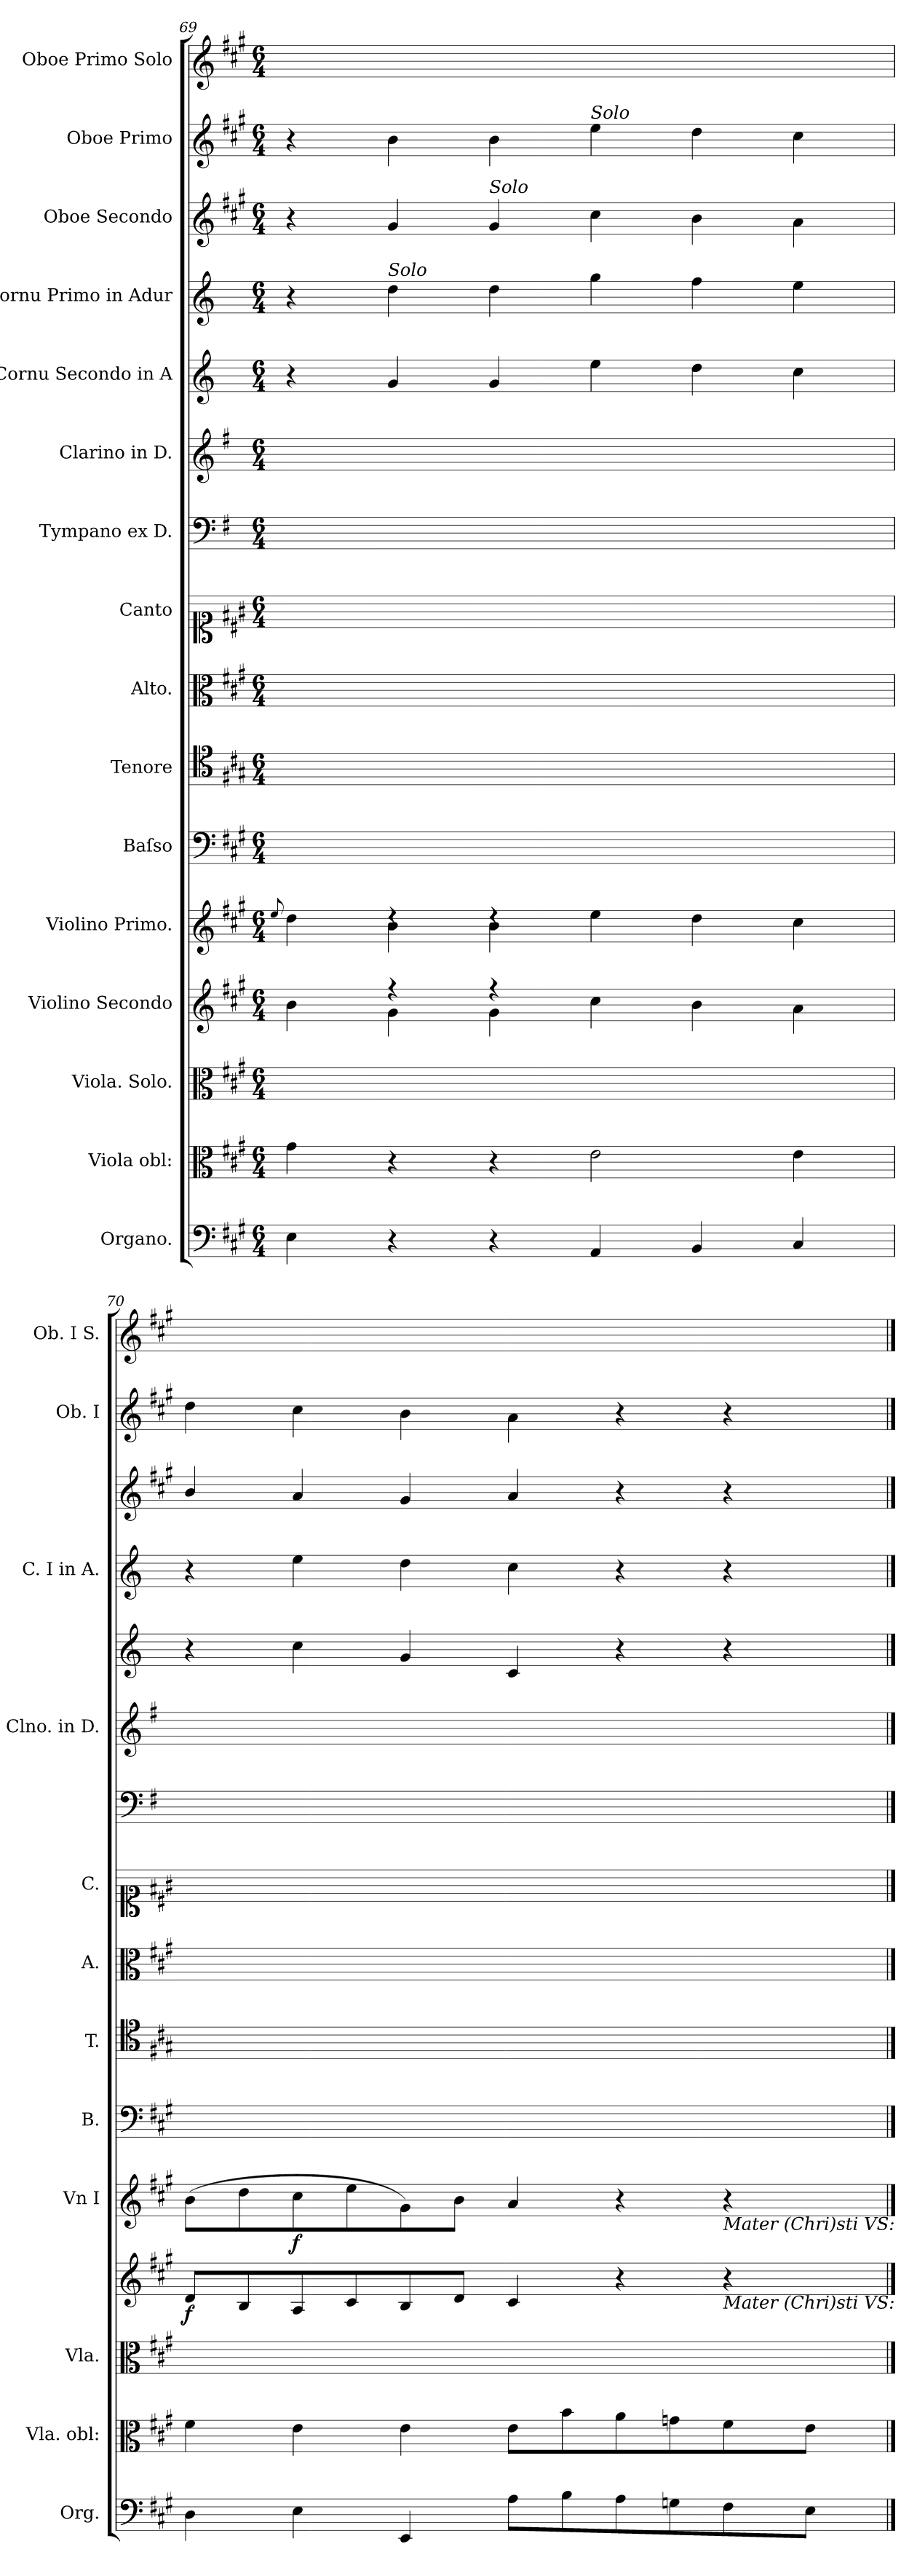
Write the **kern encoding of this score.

**kern	**kern	**kern	**kern	**dynam	**kern	**dynam	**kern	**kern	**kern	**kern	**kern	**kern	**kern	**kern	**kern	**kern	**kern
*part16	*part15	*part14	*part13	*part13	*part12	*part12	*part11	*part10	*part9	*part8	*part7	*part6	*part5	*part4	*part3	*part2	*part1
*staff16	*staff15	*staff14	*staff13	*staff13	*staff12	*staff12	*staff11	*staff10	*staff9	*staff8	*staff7	*staff6	*staff5	*staff4	*staff3	*staff2	*staff1
*I"Organo.	*I"Viola obl:	*I"Viola. Solo.	*I"Violino Secondo	*	*I"Violino Primo.	*	*I"Baſso	*I"Tenore	*I"Alto.	*I"Canto	*I"Tympano ex D.	*I"Clarino in D.	*I"Cornu Secondo in A	*I"Cornu Primo in Adur	*I"Oboe Secondo	*I"Oboe Primo	*I"Oboe Primo Solo
*I'Org.	*I'Vla. obl:	*I'Vla.	*	*	*I'Vn I	*	*I'B.	*I'T.	*I'A.	*I'C.	*	*I'Clno. in D.	*	*I'C. I in A.	*	*I'Ob. I	*I'Ob. I S.
*clefF4	*clefC3	*clefC3	*clefG2	*	*clefG2	*	*clefF4	*clefC4	*clefC3	*clefC1	*clefF4	*clefG2	*clefG2	*clefG2	*clefG2	*clefG2	*clefG2
*	*	*	*	*	*	*	*	*	*	*	*ITrd-1c-2	*ITrd-1c-2	*ITrd2c3	*ITrd2c3	*	*	*
*k[f#c#g#]	*k[f#c#g#]	*k[f#c#g#]	*k[f#c#g#]	*	*k[f#c#g#]	*	*k[f#c#g#]	*k[f#c#g#]	*k[f#c#g#]	*k[f#c#g#]	*k[f#c#g#]	*k[f#c#g#]	*k[f#c#g#]	*k[f#c#g#]	*k[f#c#g#]	*k[f#c#g#]	*k[f#c#g#]
*A:	*A:	*A:	*A:	*	*A:	*	*A:	*A:	*A:	*A:	*A:	*A:	*	*	*A:	*A:	*A:
*M6/4	*M6/4	*M6/4	*M6/4	*	*M6/4	*	*M6/4	*M6/4	*M6/4	*M6/4	*M6/4	*M6/4	*M6/4	*M6/4	*M6/4	*M6/4	*M6/4
=69	=69	=69	=69	=69	=69	=69	=69	=69	=69	=69	=69	=69	=69	=69	=69	=69	=69
.	.	.	.	.	8qqee/	.	.	.	.	.	.	.	.	.	.	.	.
*	*	*	*^	*	*^	*	*	*	*	*	*	*	*	*	*	*	*
4E\	4g#\	1.ryy	4b\	4ryy	.	4dd\	4ryy	.	1.ryy	1.ryy	1.ryy	1.ryy	1.ryy	1.ryy	4r	4r	4r	4r	1.ryy
!	!	!	!	!	!	!	!	!	!	!	!	!	!	!	!	!LO:TX:a:i:t=Solo	!	!	!
4r	4r	.	4r	4g#!\	.	4rdd	4b!\	.	.	.	.	.	.	.	4e/	4b\	4g#/	4b\	.
!	!	!	!	!	!	!	!	!	!	!	!	!	!	!	!	!	!LO:TX:a:i:t=Solo	!	!
4r	4r	.	4r	4g#!\	.	4rdd	4b!\	.	.	.	.	.	.	.	4e/	4b\	4g#/	4b\	.
!	!	!	!	!	!	!	!	!	!	!	!	!	!	!	!	!	!	!LO:TX:a:i:t=Solo	!
4AA/	2e\	.	4cc#\	2.ryy	.	4ee\	2.ryy	.	.	.	.	.	.	.	4cc#\	4ee\	4cc#\	4ee\	.
4BB/	.	.	4b\	.	.	4dd\	.	.	.	.	.	.	.	.	4b\	4dd\	4b\	4dd\	.
4C#/	4e\	.	4a\	.	.	4cc#\	.	.	.	.	.	.	.	.	4a\	4cc#\	4a\	4cc#\	.
*	*	*	*v	*v	*	*	*	*	*	*	*	*	*	*	*	*	*	*	*
*	*	*	*	*	*v	*v	*	*	*	*	*	*	*	*	*	*	*	*
=70	=70	=70	=70	=70	=70	=70	=70	=70	=70	=70	=70	=70	=70	=70	=70	=70	=70
4D\	4f#\	1.ryy	8d/L	f	(8b\L	.	1.ryy	1.ryy	1.ryy	1.ryy	1.ryy	1.ryy	4r	4r	4b/	4dd\	1.ryy
.	.	.	8B/	.	8dd\	.	.	.	.	.	.	.	.	.	.	.	.
!	!	!	!	!	!	!LO:DY:b	!	!	!	!	!	!	!	!	!	!	!
4E\	4e\	.	8A/	.	8cc#\	f	.	.	.	.	.	.	4a\	4cc#\	4a/	4cc#\	.
.	.	.	8c#/	.	8ee\	.	.	.	.	.	.	.	.	.	.	.	.
4EE/	4e\	.	8B/	.	8g#\)	.	.	.	.	.	.	.	4e/	4b\	4g#/	4b\	.
.	.	.	8d/J	.	8b\J	.	.	.	.	.	.	.	.	.	.	.	.
8A\L	8e\L	.	4c#/	.	4a/	.	.	.	.	.	.	.	4A/	4a\	4a/	4a\	.
8B\	8b\	.	.	.	.	.	.	.	.	.	.	.	.	.	.	.	.
8A\	8a\	.	4r	.	4r	.	.	.	.	.	.	.	4r	4r	4r	4r	.
8Gn\	8gn\	.	.	.	.	.	.	.	.	.	.	.	.	.	.	.	.
!	!	!	!	!	!LO:TX:b:i:t=Mater (Chri)sti VS&colon;	!	!	!	!	!	!	!	!	!	!	!	!
!	!	!	!LO:TX:b:i:t=Mater (Chri)sti VS&colon;	!	!	!	!	!	!	!	!	!	!	!	!	!	!
8F#\	8f#\	.	4r	.	4r	.	.	.	.	.	.	.	4r	4r	4r	4r	.
8E\J	8e\J	.	.	.	.	.	.	.	.	.	.	.	.	.	.	.	.
==	==	==	==	==	==	==	==	==	==	==	==	==	==	==	==	==	==
*-	*-	*-	*-	*-	*-	*-	*-	*-	*-	*-	*-	*-	*-	*-	*-	*-	*-
